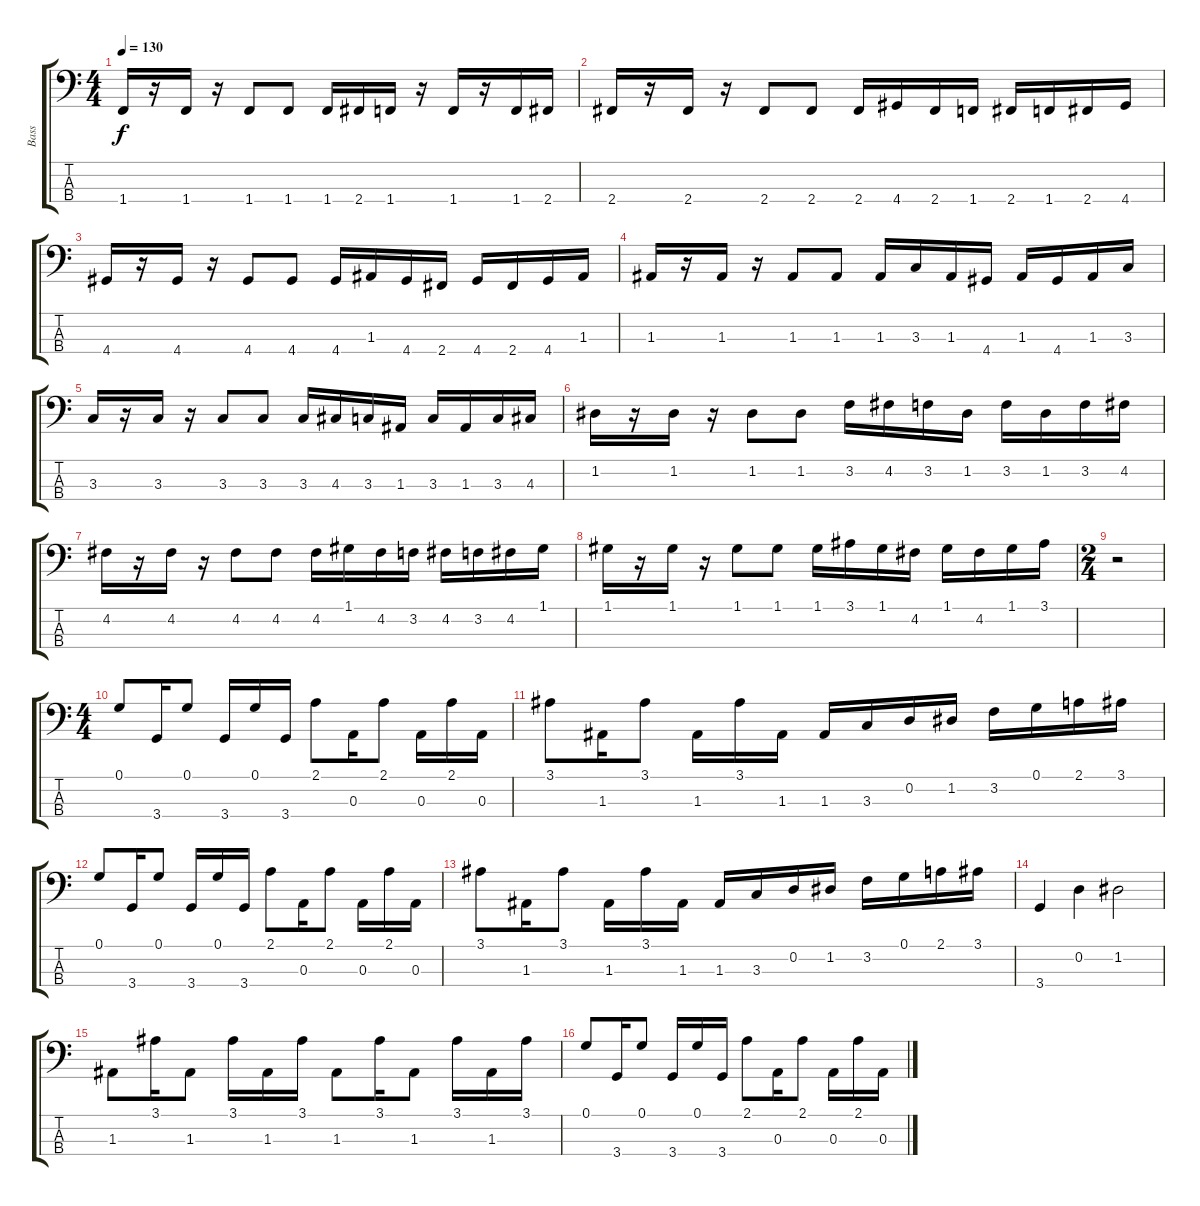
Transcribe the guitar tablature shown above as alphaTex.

\track ("Bass" "Bass") {instrument synthbass2}
\staff {score tabs}
\tuning (G2 D2 A1 E1) {hide}
\ts (4 4)
\tempo 130
\clef f4
\ks c
1.4.16{dy f} r.16 1.4.16 r.16 1.4.8 1.4.8 1.4.16 2.4.16 1.4.16 r.16 1.4.16 r.16 1.4.16 2.4.16 |
2.4.16 r.16 2.4.16 r.16 2.4.8 2.4.8 2.4.16 4.4.16 2.4.16 1.4.16 2.4.16 1.4.16 2.4.16 4.4.16 |
4.4.16 r.16 4.4.16 r.16 4.4.8 4.4.8 4.4.16 1.3.16 4.4.16 2.4.16 4.4.16 2.4.16 4.4.16 1.3.16 |
1.3.16 r.16 1.3.16 r.16 1.3.8 1.3.8 1.3.16 3.3.16 1.3.16 4.4.16 1.3.16 4.4.16 1.3.16 3.3.16 |
3.3.16 r.16 3.3.16 r.16 3.3.8 3.3.8 3.3.16 4.3.16 3.3.16 1.3.16 3.3.16 1.3.16 3.3.16 4.3.16 |
1.2.16 r.16 1.2.16 r.16 1.2.8 1.2.8 3.2.16 4.2.16 3.2.16 1.2.16 3.2.16 1.2.16 3.2.16 4.2.16 |
4.2.16 r.16 4.2.16 r.16 4.2.8 4.2.8 4.2.16 1.1.16 4.2.16 3.2.16 4.2.16 3.2.16 4.2.16 1.1.16 |
1.1.16 r.16 1.1.16 r.16 1.1.8 1.1.8 1.1.16 3.1.16 1.1.16 4.2.16 1.1.16 4.2.16 1.1.16 3.1.16 |
\ts (2 4)
r.2 |
\ts (4 4)
0.1.8 3.4.16 0.1.8 3.4.16 0.1.16 3.4.16 2.1.8 0.3.16 2.1.8 0.3.16 2.1.16 0.3.16 |
3.1.8 1.3.16 3.1.8 1.3.16 3.1.16 1.3.16 1.3.16 3.3.16 0.2.16 1.2.16 3.2.16 0.1.16 2.1.16 3.1.16 |
0.1.8 3.4.16 0.1.8 3.4.16 0.1.16 3.4.16 2.1.8 0.3.16 2.1.8 0.3.16 2.1.16 0.3.16 |
3.1.8 1.3.16 3.1.8 1.3.16 3.1.16 1.3.16 1.3.16 3.3.16 0.2.16 1.2.16 3.2.16 0.1.16 2.1.16 3.1.16 |
3.4.4 0.2.4 1.2.2 |
1.3.8 3.1.16 1.3.8 3.1.16 1.3.16 3.1.16 1.3.8 3.1.16 1.3.8 3.1.16 1.3.16 3.1.16 |
0.1.8 3.4.16 0.1.8 3.4.16 0.1.16 3.4.16 2.1.8 0.3.16 2.1.8 0.3.16 2.1.16 0.3.16
